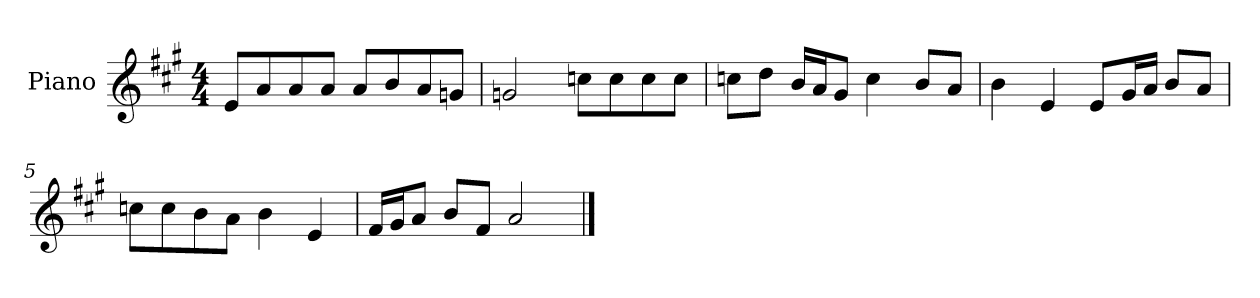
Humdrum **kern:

**kern
*part1
*staff1
*I"Piano
*I'P-no
*clefG2
*k[f#c#g#]
*M4/4
*MM90
=1
8e/L
8a/
8a/
8a/J
8a/L
8b/
8a/
8gn/J
=2
2gn/
8ccn\L
8cc\
8cc\
8cc\J
=3
8ccn\L
8dd\J
16b/LL
16a/J
8g#/J
4cc\
8b/L
8a/J
=4
4b\
4e/
8e/L
16g#/L
16a/JJ
8b/L
8a/J
=5
8ccn\L
8cc\
8b\
8a\J
4b\
4e/
!!LO:LB:g=z
=6
16f#/LL
16g#/J
8a/J
8b/L
8f#/J
2a/
==
*-
